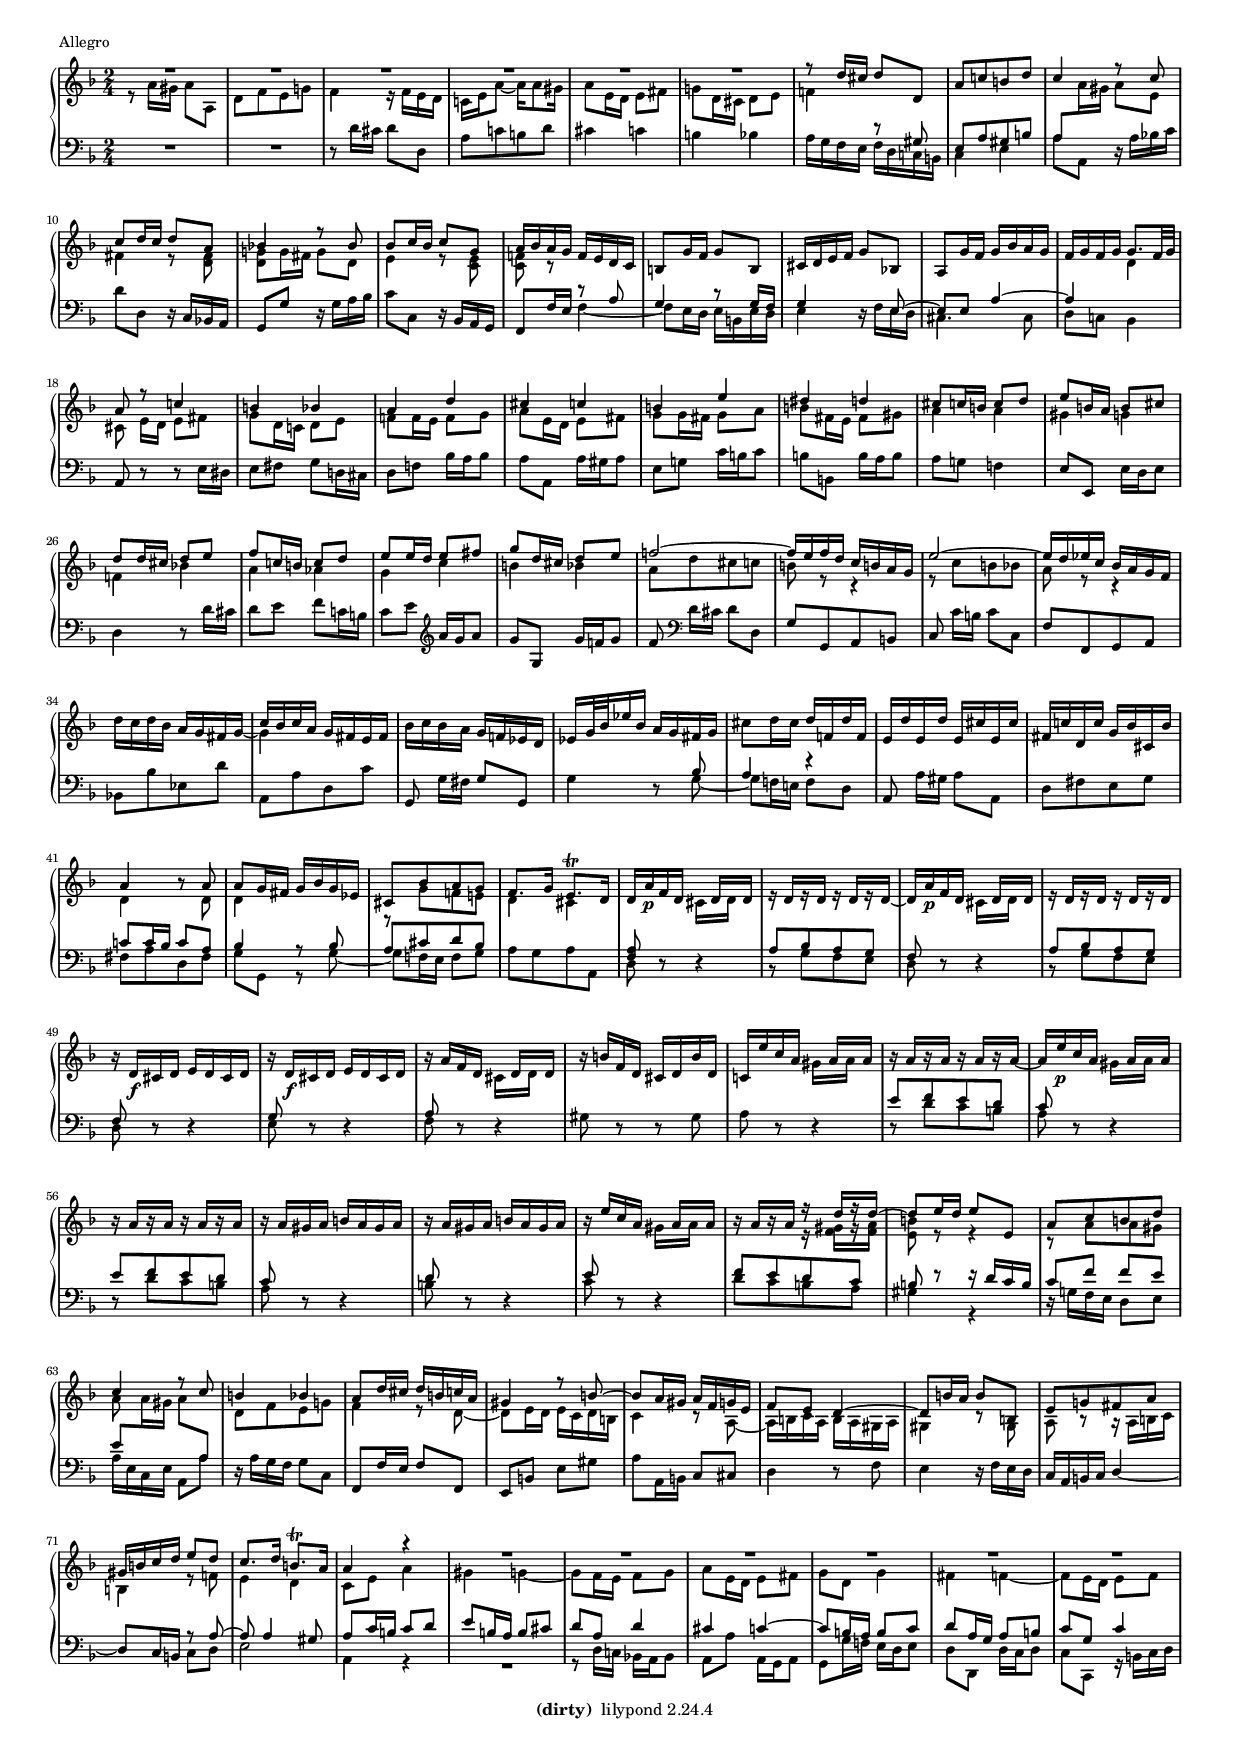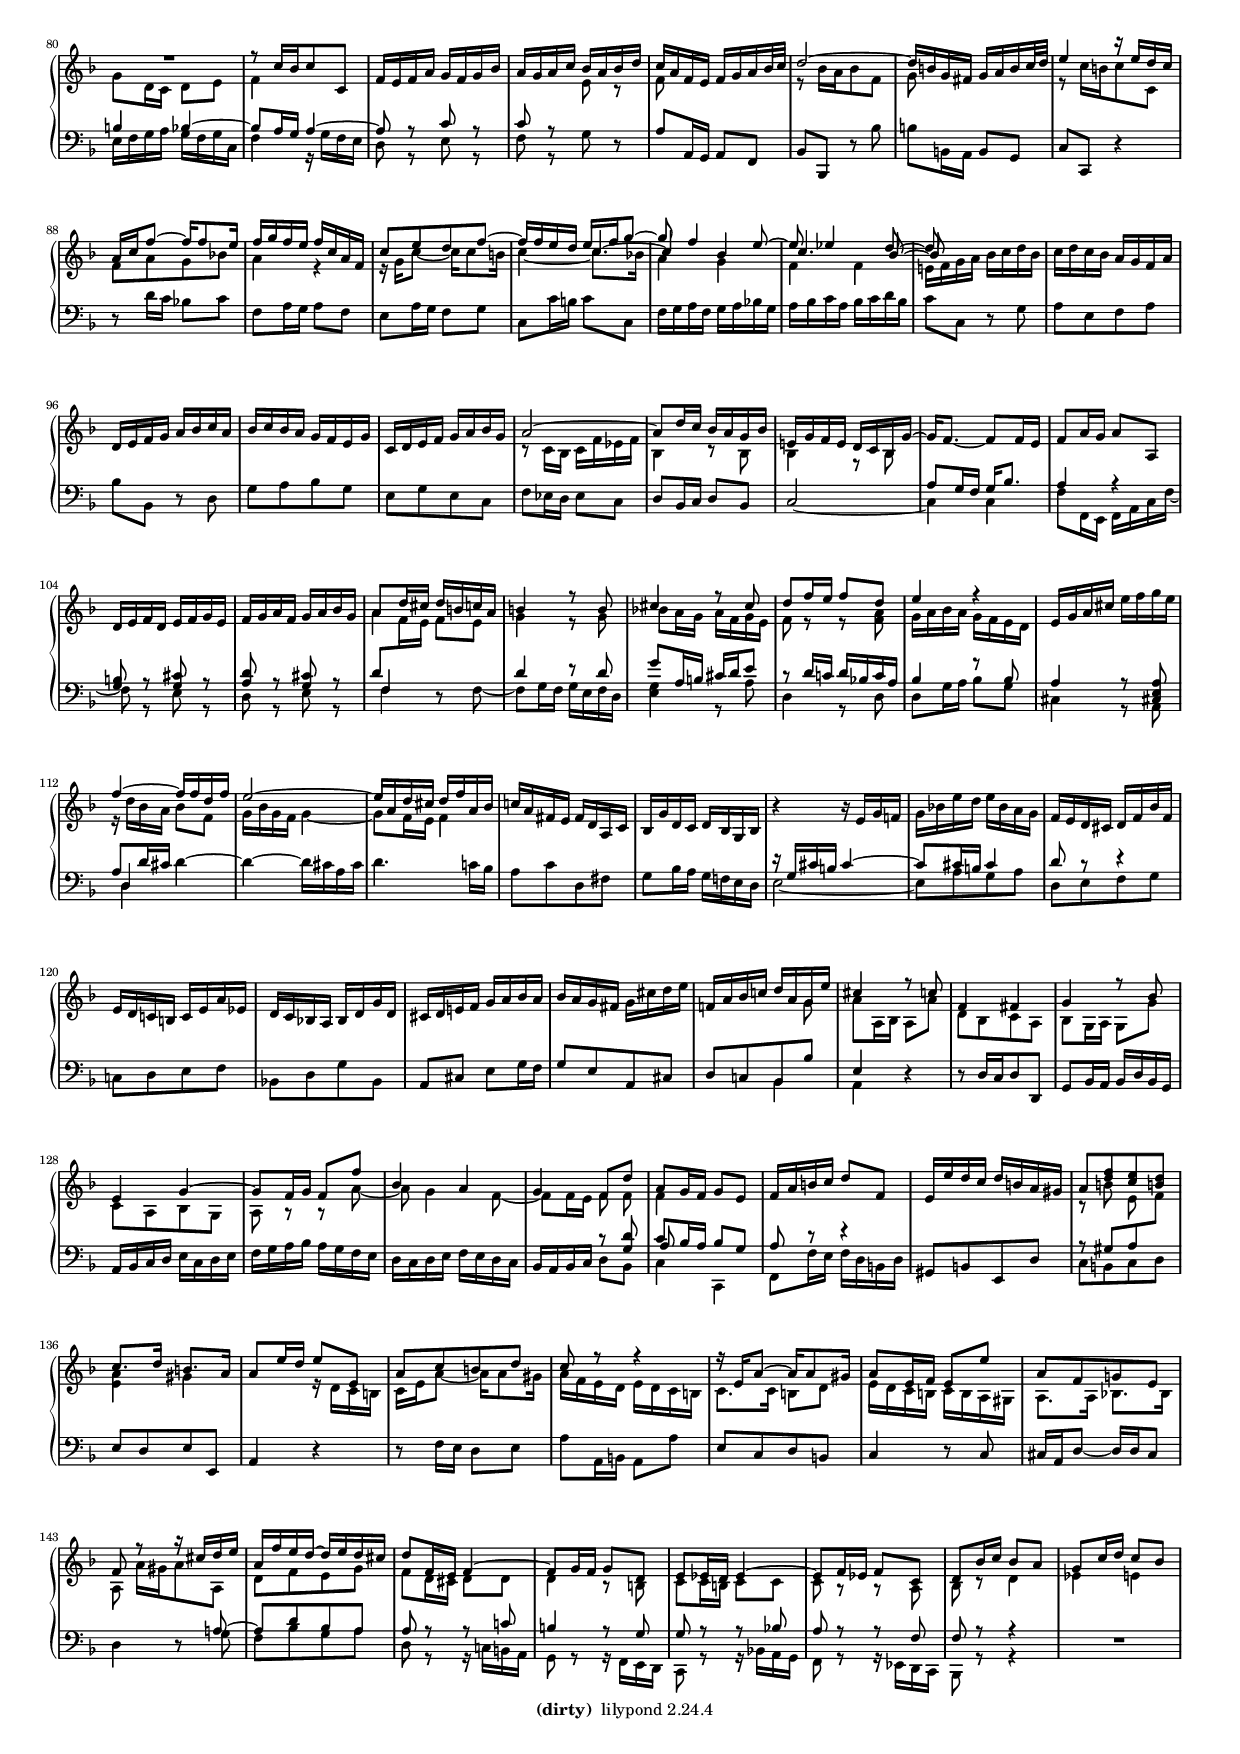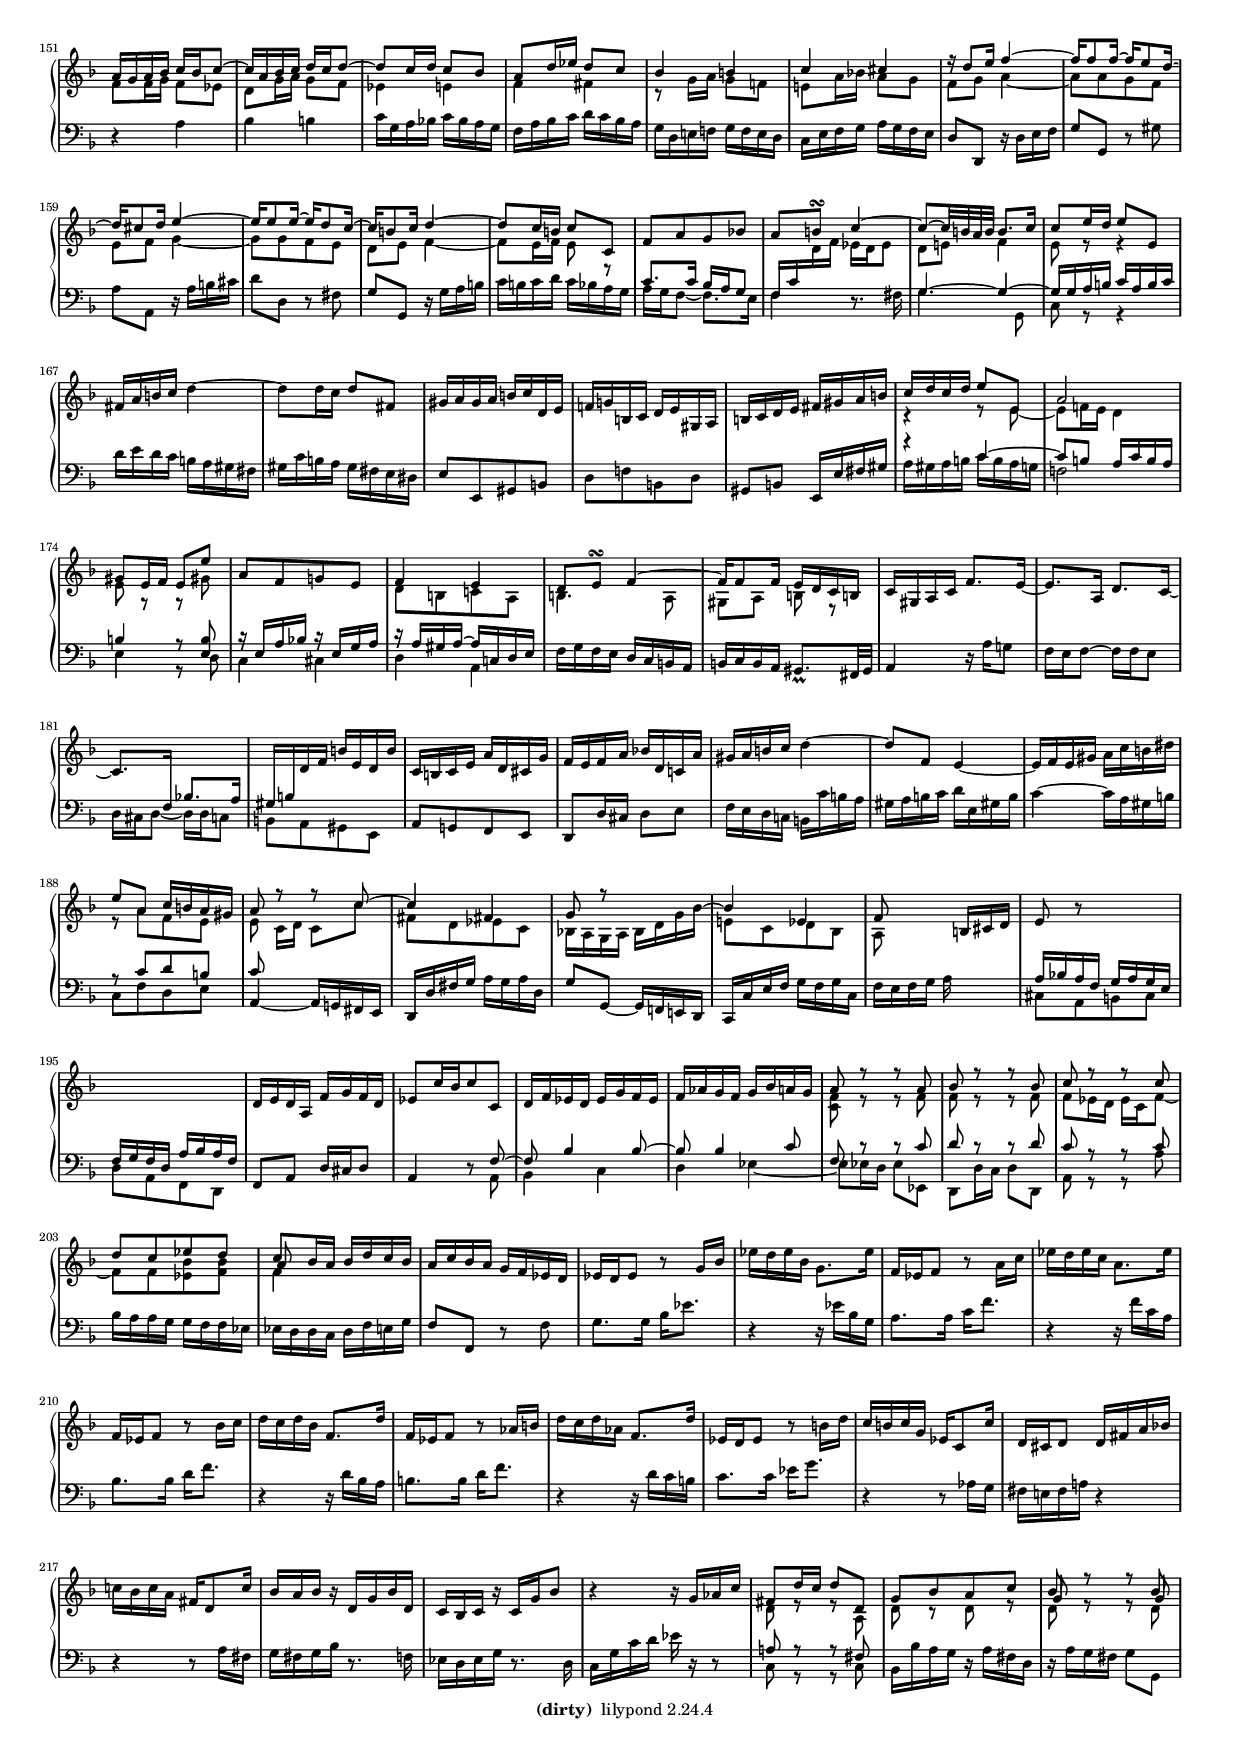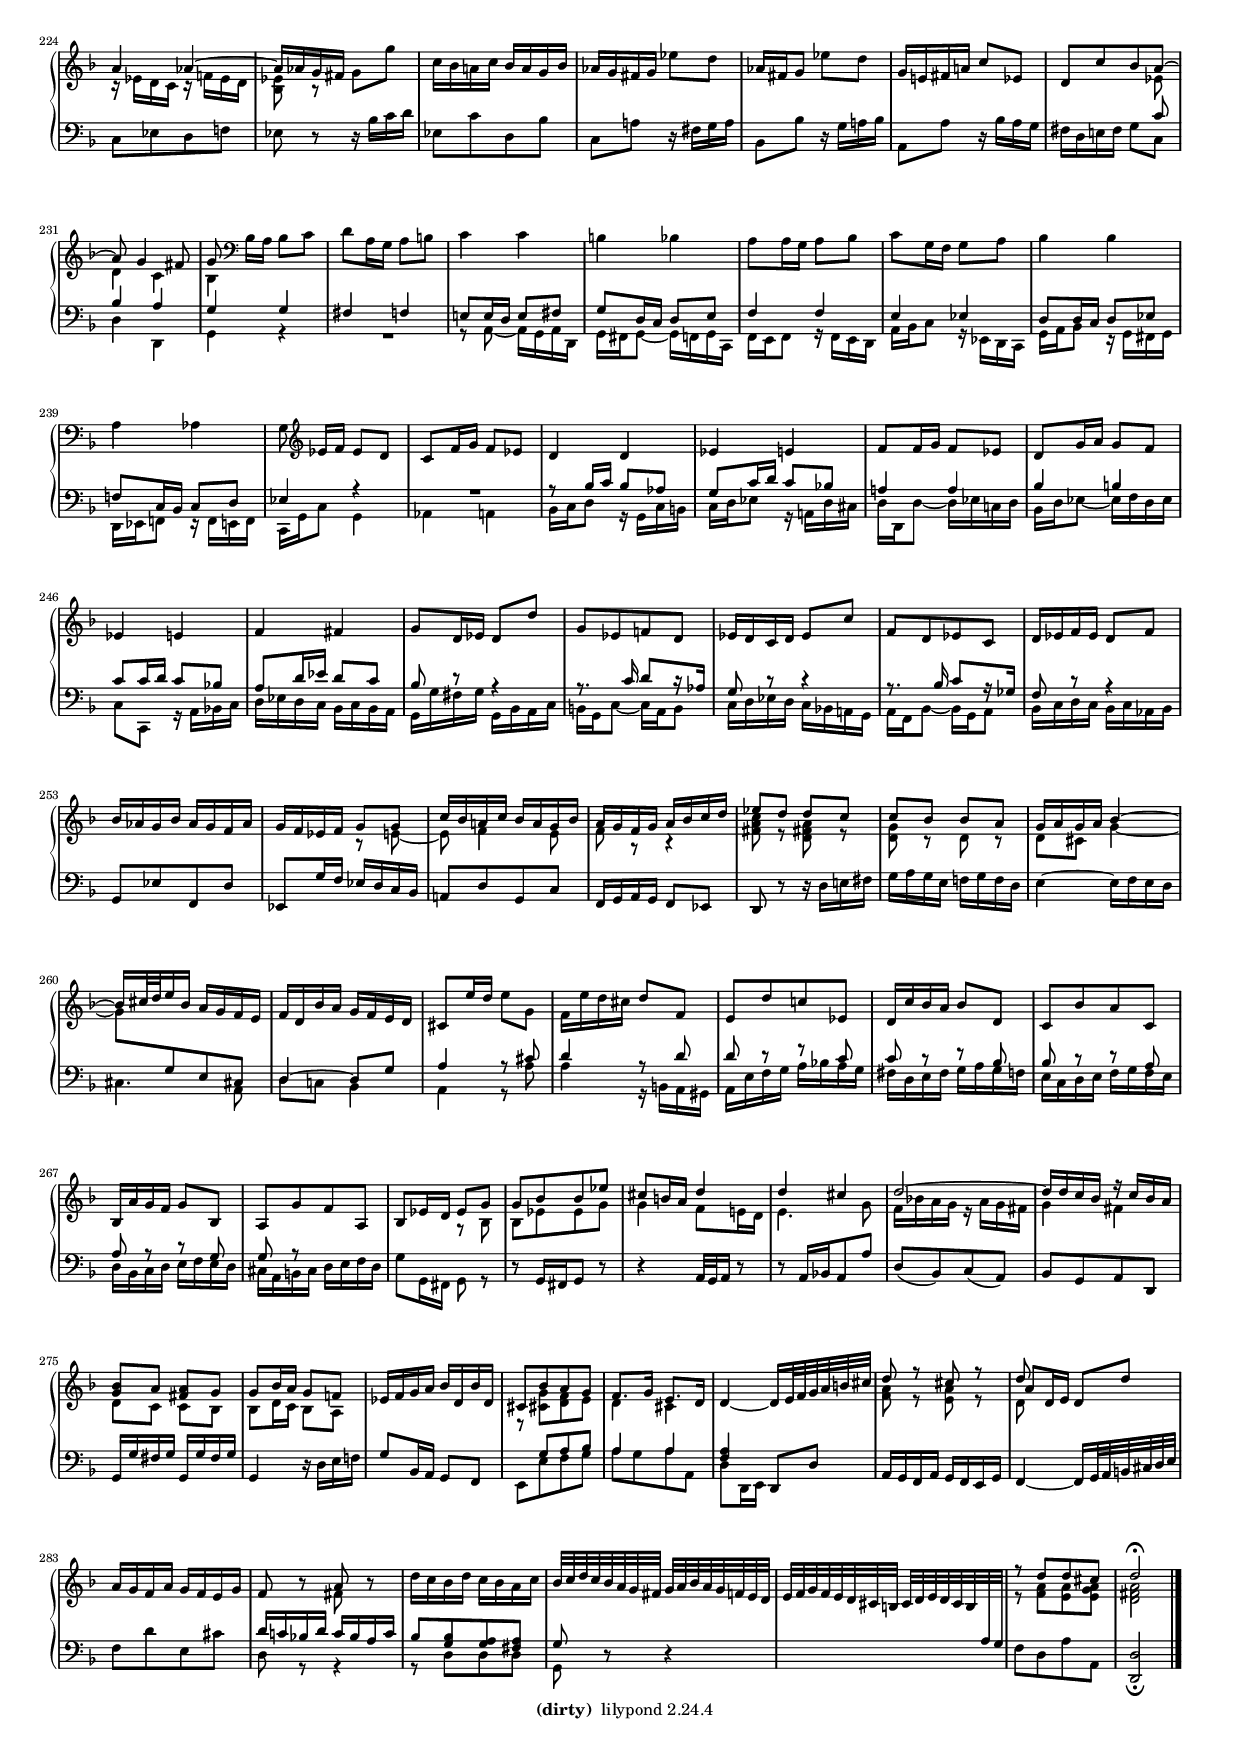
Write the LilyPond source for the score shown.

\version "2.18.2"

\include "../../tagline.ily"

breaks = {
  s2*150 \pageBreak
}

#(set-global-staff-size 13.2)

\paper {
  #(set-paper-size "a4")
  print-page-number = ##f
  between-system-padding = #0.1
  between-system-space = #0.1
  ragged-last-bottom = ##f
  ragged-bottom = ##f
  oddFooterMarkup = \gitTagline
  evenFooterMarkup = \gitTagline
}

\version "2.18.2"

cstr = \change Staff = "right"
cstl = \change Staff = "left"

\header {
  %title = "Fuga"
  meter = "Allegro"
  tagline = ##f
}

global = {
  \key d \minor
  \time 2/4
  \override Staff.NoteCollision #'merge-differently-dotted = ##t
}

right = \relative c'' {
  \global
  
  R2 * 5
  R2
  r8 d16 cis d8 d,
  a'[ c! b d]
  c4 r8 c
  c d16 c d8 a
  
  bes!4 r8 bes
  bes c16 bes c8 g
  a16 bes a g f e d c
  b8 g'16 f g8 b,
  cis16 d e f g8 bes,!
  
  a g'16 f g bes a g
  f g f g g8. f32 g 
  a8 r c!4 
  b bes
  
  a d
  cis c
  b e
  dis d
  cis8 c16 b c8 d
  
  e b16 a b8 cis
  d d16 cis d8 e
  f c!16 b c8 d
  e e16 d e8 fis
  g d16 cis d8 e
  
  
  f!2 ~ 
  f16 e f d c b! a g
  e'2 ~
  e16 d ees c bes a g f
  s2
  
  c'16bes c a g fis e fis
  \oneVoice bes c bes a g f! ees d
  ees g32 bes ees16 bes a g fis g
  cis8 d16 cis d f,! d' f,
  e d' e, d' e, cis' e, cis'
  
  fis, c'! d, c' g bes cis, bes'
  <<{ a4 } \\ { d, }>> \oneVoice r8
  << \new Voice { \voiceOne 
      a' 
      a g16 fis g bes g ees
      cis8[ bes' a g]
      f8. g16 e8.-\trill d16 }
    \new Voice { \voiceTwo
      d8
      d4 s
      r8 g[ f! e!]
      d4 cis }>>
  
  \repeat unfold 2 {
    d16 a'\p f d s d[ s d]
    e\rest d[ r d] e\rest d[ r d] ~ }
  \repeat unfold 2 { 
    r16 d\f cis d e d cis d }
  
  r16 a' f d s d[ s d]
  r b' f d cis d b' d,
  c! e' c a s a[ s a]
  r a[ r a] r a[ r a] ~
  
  \stemUp a e'\p c a s a[ s a]
  r a[ r a] r a[ r a]
  \repeat unfold 2 {
    r a gis a b a gis a }
  r e' c a s a[ s a]
  
  
  r a[ r a]
  <<\new Voice { \voiceOne
      r \override Stem.details.beamed-lengths = #'(4) d[ r d] ~ 
      \revert Stem.details.beamed-lengths
      d8 e16 d e8 e,
      a[ c b d]
      c4 r8 c }
    \new Voice { \voiceTwo
      r16 <f, gis>[ r <f a>]
      <e b'>8 r r4
      r8 a[ a gis]
      a }>>
  \voiceOne b4 bes
  
  a8 d16 cis d b c a
  gis4 r8 b ~
  b8 a16 gis a f g e
  f8 e d4 ~
  d8 b'16 a b8 b,
  
  e8[ g! fis a]
  gis16 b c d
  <<\new Voice { \voiceOne
      e8 d
      c8. d16 b8.-\trill a16
      a4 r R2 * 7
      r8 c16[ bes c8 c,] } 
    \new Voice { \voiceTwo
      r8 f!
      e4 d
      c8 e a4
      gis g ~ 
      g8 f16 e f8 g
      
      a e16 d e8 fis
      g d g4
      fis f ~ 
      f8 e16 d e8 f
      g d16 c d8 e
      f4 s }>>
  
  f16 e f a g f g bes
  a g a c bes a bes d
  c a f e f g a bes32 c 
  d2 ~ 
  d16 b g fis g a b c32 d
  
  e4 r16 e d c
  a c f8 ~
  f16 f8 e16
  f g f e f c a f
  
  << \new Voice { \voiceOne
      c'8[ e d f] ~
      f16 f e d e f g8 ~
      g f4 e8 ~
      e ees4 d8 ~ 
      d s s4 }
    \new Voice { \voiceTwo
      r16 g, c8 ~ c16 c8 b16
      c4 ~ \once \override NoteColumn.force-hshift = #1 c8. bes!16 a4 g f f
      e!16 f g a bes c d bes
    }
    \new Voice { \voiceThree
      s2 s4
      \shape #'((0 . -0.5) (0 . -0.5) (0 . -0.5) (0 . -0.5)) Tie
      c4 ~ c bes
      \once \override NoteColumn.force-hshift = #1 c4. bes8 ~ bes 
    }
  >>
  
  \oneVoice c16 d c bes a g f a
  \voiceOne d, e f g a bes c a
  bes c bes a g f e g
  
  c, d e f g a bes g
  a2 ~ a8 d16 c bes a g bes
  e,! g f e d c bes g' ~
  \oneVoice g16 f8. ~ f8 f16 e
  f8 a16 g a8 a,
  
  d16 e f d e f g e
  f g a f g a bes g
  <<\new Voice { \voiceOne a8 d16 cis } 
    \new Voice { \voiceTwo a4 }>> 
  \voiceOne d16 b c a
  b4 r8 b
  cis4 r8 cis
  
  d8 f16 e f8 d
  e4 r
  \oneVoice e,16 g a cis e f g e
  \voiceOne f4 ~ f16 f d f
  e2 ~
  e16 a, d cis d f a, bes
  
  c! a fis e fis d a c
  bes g' d c d bes g bes
  \oneVoice r4 r16 e g f!
  g bes! e d e bes a g
  f e d cis d f bes f
  
  e d c! b c e a ees
  d c bes! a bes d g d
  cis d e! f g a bes a
  bes a g fis g cis d e
  \voiceOne f,! a bes c! d a g e'
  cis4 r8 c
  
  
  f,4 fis
  g r8 bes
  e,4 g ~
  g8 f16 g f8 f'
  bes,4 a
  
  g4 f8 d'
  a g16 f g8 e
  \oneVoice f16 a b c d8 f,
  e16 e' d c d b a gis
  <<\new Voice { \voiceOne a8[ <d f> <c e> <b! d>] }
    \new Voice { \voiceTwo r8 b e, }>>
  
  \voiceOne c'8. d16 b8. a16
  a8 e'16 d e8 e,
  a[ c b d]
  c8 r r4
  r16 e, a8~ a16 a8 gis16
  
  a8 e16 f e8 e'
  a,[f g! e]
  f8 r r16 cis' d e
  a, f' e d ~ d e d cis
  d8 f,16 e f4 ~
  
  f8 g16 f g8 d
  e ees16 d ees4 ~
  ees8 f16 ees f8 c
  d bes'16 c bes8 a
  g c16 d c8 bes
  
  a16 g a bes c bes c8 ~ 
  c16 a bes c d c d8 ~
  d c16 d c8 bes
  a d16 ees d8 c
  bes4 b
  
  
  c4 cis
  r16 d8 e16 f4 ~
  f16 f8 f16 ~ f e8 d16 ~
  d cis8 d16 e4 ~
  e16 e8 e16 ~ e d8 c16 ~
  
  c16 b8 c16 d4 ~
  d8 c16 b c8 c,
  f[ a g bes!]
  a b\turn c4 ~
  c8 ~ c32 b a b b8. c16
  
  c8 e16 d e8 e,
  \oneVoice fis16 a b c d4 ~
  d8 d16 c d8 fis,
  gis16 a gis a b c d, e
  f! g! b, c d e gis, a
  
  b c d e fis gis a b
  \voiceOne c d c d e8 e,
  a2
  gis8 e16 f e8 e'
  a,[ f g! e]
  
  f4 e
  d8 e\turn f4 ~
  f16 f8 f16 e d c b!
  \oneVoice c gis a c f8. e16 ~
  e8. a,16 d8. c16 ~
  
  \override Beam.damping = #+inf.0
  \voiceOne c8. \cstl f,16 bes!8. a16
  gis b \cstr d f b e, d b'
  \revert Beam.damping
  \oneVoice c, b c e a d, cis g'
  f e f a bes! d, c! a'
  gis a b c d4 ~
  
  
  d8 f, e4 ~
  e16 f e gis a c b dis
  \voiceOne e8 a, c16 b a gis
  a8 r r c ~
  c4 fis,!
  
  g8 r \stemDown bes,16 d g bes ~ 
  \stemUp bes4 ees,
  f8 s s16 \oneVoice b, cis d
  e8 r s4 
  s2
  
  d16 e d a f' g f d
  ees8[ c'16 bes c8 c,]
  d16 f ees d ees g f ees
  f aes g f g bes a g
  \voiceOne a8 r r a
  
  bes r r bes
  c r r c
  d[ c ees d]
  <<\new Voice { \voiceOne c bes16 a }
    \new Voice { \voiceTwo f4 }
    \new Voice { \voiceThree a8 }
  >> bes16 d c bes
  \oneVoice a c bes a g f ees d
  
  ees d ees8 r g16 bes
  ees d ees bes g8. ees'16
  f, ees f8 r a16 c
  ees d ees c a8. ees'16
  f, ees f8 r bes16 c
  
  d c d bes f8. d'16
  f, ees f8 r aes16 b
  d c d aes f8. d'16
  ees, d ees8 r b'16 d
  c b c g ees c8 c'16
  
  
  d, cis d8 d16 fis a bes!
  c! bes c a
  fis d8 c'16
  bes a bes r d, g bes d,
  c bes c r c g' bes8
  
  r4 r16 g aes c
  \voiceOne fis,8 d'16 c d8 d,
  g[ bes a c]
  <<\new Voice { \voiceOne bes r r bes } 
    \new Voice { \voiceThree g s s g }>>
  a4 aes ~
  
  aes16 aes g fis \oneVoice g8 g'
  c,16 bes a! c bes a g bes
  aes g fis g ees'8 d
  aes16 fis g8 ees' d
  
  g,16 e! fis a! c8 ees,
  
  <<\new Voice { \voiceOne 
      d[ c' bes a] ~ a8 g4 fis8 g 
      \clef bass \oneVoice bes,16[ a] }
    \new Voice { \voiceTwo
      s4. ees'8 d4 c bes }>>
  bes8 c
  d a16 g a8 b
  
  c4 c
  b bes
  a8 a16 g a8 bes
  c g16 f g8 a
  
  bes4 bes
  a aes
  g8 \clef treble ees'16[ f] ees8 d
  c f16 g f8 ees
  d4 d
  
  
  ees e
  f8 f16 g f8 ees
  d g16 a g8 f
  ees4 e
  f fis
  
  g8 d16 ees d8 d'
  g,[ ees f! d]
  ees16 d c d ees8 c'
  f,[ d ees c]
  d16 ees f ees d8 f
  
  bes16 aes g bes aes g f aes
  g f ees f \voiceOne g8 g
  c16 bes a! c bes a g bes
  a g f g a bes c d
  ees8 d d c
  
  c bes bes a
  g16 a g a bes4 ~
  bes16 cis32 d e16 bes \oneVoice a g f e
  f d bes' a g f e d
  
  cis8 e'16 d e8 g,
  f16 e' d cis d8 f,
  e[ d' c! ees,]
  d16 c' bes a bes8 d,
  c[ bes' a c,]
  
  
  bes16 a' g f g8 bes,
  a[ g' f a,]
  bes ees16 d \voiceOne ees8 g
  g[ bes bes ees]
  cis b16 a d4
  
  d cis 
  d2 ~
  d16 d c bes r c bes a
  <g bes>8 a <fis a> g
  g bes16 a g8 f!
  
  ees16 f g a bes d, bes' d,
  cis8[ bes' a g]
  f8. g16 e8. d16
  \oneVoice d4 ~ d16 e32 f g a b cis
  \voiceOne d8 r cis r
  
  <<\new Voice { \voiceOne d8 }
    \new Voice { \voiceThree 
      \once \override NoteColumn.force-hshift = #1 
      a d,16 e }>>
  \oneVoice d8 d'
  a16 g f a g f e g
  f8 r <<\new Voice { \voiceOne a } \new Voice { \voiceTwo fis }>> r
  d'16 c bes d c bes a c
  
  bes32 c d c bes a g fis g a bes a g f e d
  e f g f e d cis b \override Beam.damping = #+inf.0 \voiceOne cis d e d cis b \cstl a g 
  \revert Beam.damping
  \cstr r8 d''[ d cis]
  d2-\fermata \bar "|."
}

middle = \relative c'' {
  \global
  
  r8 a16 gis a8 a,
  d[ f e g!]
  f4 r16 f e d 
  c! e a8 ~ a16 a8 gis16
  a8 e16 d e8 fis
  
  g! d16 cis d8 e
  f!4 \cstl \voiceOne r8 gis,
  e[ a gis b]
  a \cstr \voiceTwo a'16 gis a8 e
  fis4 r8 <d fis>
  
  <d g!> g16 fis g8 d
  e4 r8 <c e>
  <c f!> r \cstl \voiceOne r a
  g4 r8 g16 f
  g4 s8 e ~
  
  e e a4 ~
  a \cstr \voiceTwo d
  cis8 e16[ d] e8 fis
  g d16 c! d8 e
  
  f! f16 e f8 g
  a e16 d e8 fis
  g g16 fis g8 a
  b fis16 e fis8 gis
  a4 a
  
  gis g
  f! bes!
  a aes
  g c
  b bes
  
  
  a8[ d cis c]
  b r r4
  r8 c[ b bes]
  a r r4
  \oneVoice d16 c d bes a g fis \once \tieDown g ~ 
  
  \voiceTwo g4 s
  s2
  s4. \cstl \voiceOne bes,8
  a4 r
  s2
  
  s2
  c!8 c16 bes c8 a
  bes4 r8 bes
  a[ cis d bes]
  s2
  
  <f a>8 s
  \repeat unfold 2 {
    \cstr \voiceTwo cis'16[ s d] s
    \cstl \voiceOne a8[ bes a g]
    f s } s4
  
  g8 s4.
  a8 s \cstr \voiceTwo cis16[ s d] s
  s2
  s4 \repeat unfold 2 {
    \cstr \voiceTwo gis16[ s a] s
    \cstl \voiceOne e8[ f e d]
    c s } s4
  d8 s4.
  e8 s \cstr \voiceTwo gis16[ s a] s
  
  
  \cstl \voiceOne f8[ e d c]
  b r e16\rest d c b
  c8 f f e
  e \cstr \voiceTwo a16 gis a8 \cstl \voiceOne a,
  \cstr \voiceTwo d[ f e g!]
  
  f4 r8 d ~
  d e16 d e c d b
  c4 r8 a ~
  a16 b c a b a gis a
  gis4 r8 gis
  
  a r r16 a b c
  b4 \cstl \voiceOne r8 a ~
  a a4 gis8
  a8 c16 b c8 d 
  e b16 a b8 cis
  d8 a d4
  
  cis c ~
  c8 b16 a b8 c
  d a16 g a8 b
  c g c4
  b bes ~
  bes8 a16 g a4 ~
  
  a8 r c r
  c r \cstr \voiceTwo e r
  f s s4
  r8 bes16[ a bes8 f]
  g s s4
  
  r8 c16[ b c8 c,]
  f[ a g bes!]
  a4 r
  

  s2*9
  r8 c,16 bes c f ees f
  bes,4 r8 bes
  bes4 r8 bes
  \cstl \voiceOne a8 g16 f g bes8.
  a4 r
  
  <g b>8 r <g cis> r
  <a d> r <g cis> r
  d' \cstr \voiceTwo f16 e f8 e
  g4 r8 g
  bes! a16 g a f g e
  
  f8 r r <f a> 
  g16 a bes a g f e d 
  s2
  r16 d' bes a bes8 f
  g16 bes g f g4 ~
  g8 f16 e f4
  
  s2 s2 \cstl \voiceOne
  r16 g, cis b cis4 ~
  cis8 cis16 b cis4
  d8 r r4
  
  s2*4
  s4 s8 \cstr \voiceTwo g8
  a a,16 bes a8 a'
  
  
  d,[ bes c a]
  bes g16 a g8 g'
  c,[ a bes g]
  a8 r r a' ~
  a g4 f8 ~

  f f16 e f8\noBeam f 
  f4 s
  s2 s2
  \cstl \voiceOne r8 gis,[ a \cstr \voiceTwo f']
  
  <e a>4 gis
  s4 r16 d c b
  c e a8 ~ a16 a8 gis16
  a f e d e d c b
  c8. c16 b8 d
  
  e16 d c b c b a gis
  a8. a16 bes!8. bes16
  a8 a'16[ gis a8 a,]
  d[ f e g]
  f d16 cis d8 d
  
  d4 r8 b
  c c16 b c8 c
  c r r a
  bes r d4
  ees e
  
  f8 f16 g f8 ees
  d g16 a g8 f
  ees4 e
  f fis
  r8 g16 a g8 f!
  
  
  e! a16 bes! a8 g
  f g a4 ~
  a8[ a g f]
  e f g4 ~
  g8[ g f e]
  
  d e f4 ~
  f8 e16 f e8 r
  \cstl \voiceOne c8. c16 bes a g8
  f16 c' \cstr \voiceTwo d f ees d ees8
  d e! f4
  
  e8 r r4
  s2*5
  r4 r8 e8 ~
  e f!16 e d4
  e8 r r gis!
  s2
  
  d8[ b c! a]
  b4. a8
  gis a b r
  s2*9
  
  r8 a'[ f e]
  e c16[ d] c8 c'
  fis,[ d ees c]
  
  bes!16 a g a s4
  e'!8[ c d bes]
  a s s4
  \cstl \voiceOne a16 bes! a f g a g e
  f g f d a' bes a f
  
  s2
  s4. f8 ~
  f bes4 bes8 ~
  bes bes4 c8
  \cstr \voiceTwo <c f> r r f
  
  f r r f
  f ees16 d ees c f8 ~
  f[ f <ees bes'> <f bes>]
  s2*17
  
  
  d8 r r a
  d r d r
  d r r d
  r16 ees d c r f! ees d
  
  <bes ees>8 r s4
  s2*4
  s4. \cstl \voiceOne c8
  bes4 a
  g g
  fis f
  
  e!8 e16 d e8 fis
  g d16 c d8 e
  f4 f
  e ees
  
  d8 d16 c d8 ees
  f! c16 bes c8 d
  ees4 r
  R2
  r8 bes'16 c bes8 aes
  
  
  g8 c16 d c8 bes!
  a!4 a
  bes b
  c8 c16 d c8 bes!
  a d16 ees d8 c
  
  bes8 r r4
  r8. c16 d8[ r16 aes]
  g8 r r4
  r8. bes16 c8[ r16 ges]
  f8 r r4
  
  s2
  s4 \cstr \voiceTwo r8 e' ~
  e f4 e8
  f r r4
  <fis a c>8 r <d fis! a> r
  
  <d g> r d r
  d cis g'4 ~
  g8[ \cstl \voiceOne g, e cis!]
  d4 ~ d8 g
  
  a4 r8 cis 
  d4 r8 d
  d r r c
  c r r bes
  bes r r a
  
  
  a r r g
  g r s4
  s4 \cstr \voiceTwo r8 bes
  bes[ ees ees g]
  g4 f8 e!16 d
  
  e4. g8
  f16 bes! a g r a g fis
  g4 fis
  d8 c c bes
  bes d16 c bes8 a
  
  s2
  r8 <cis! g'>[ <d f> e]
  d4 cis
  s2
  <f a>8 r <e a> r
  
  d s4.
  s2
  \cstl \voiceOne d16 c! bes! d c bes a c
  bes8[ <g bes> <g a> <fis a>]
 
  g8 s4.
  s2
  \cstr \voiceTwo r8 <f' a>[ <e a> <e g a>]
  <d fis a>2
}
 
left = \relative c' {
  \global
  
  R2*2
  r8 d16 cis d8 d,
  a'[ c! b d]
  cis4 c
  
  b bes
  a16 g f e \voiceTwo f d c! b
  c4 e \oneVoice
  a8 a, r16 a' bes! c
  d8 d, r16 c bes! a
  
  g8 g' r16 g a bes
  c8 c, r16 bes a g
  f8 f'16 e \voiceTwo f4 ~ 
  f8 e16 d e b e d 
  e4
  \oneVoice r16 \voiceTwo f e d
  
  cis4. cis8
  d c! bes4
  \oneVoice a8 r r e'16 dis
  e8 fis g d!16 cis
  
  d8 f! bes16 a bes8
  a a, a'16 gis a8
  e g! c16 b c8
  b b, b'16 a b8
  a g! f!4
  
  e8 e, e'16 d e8
  d4 r8 d'16 cis
  d8 e f c!16 b
  c8 e \clef treble a16 g a8
  g g, g'16 f! g8
  
  
  f \clef bass d16[ cis] d8 d,
  g[ g, a b]
  c c'16[ b] c8 c,
  f[ f, g a] 
  bes![ bes' ees, d']
  
  a,[ a' d, c']
  g, g'16[ fis] g8 g,
  g'4 r8 \voiceTwo g ~
  g f!16 e! f8 d
  \once \stemUp a a'16[ gis] a8 a,
  
  d[ fis e g]
  fis[ a d, fis]
  g g, r g' ~
  g f!16 e f8 g
  a[ g a a,]
  
  d8 \oneVoice r r4
  \repeat unfold 2 {
    r8 g[ f e]
    d8 r r4 }
  
  e8 r r4
  f8 r r4
  gis8 r r gis
  \repeat unfold 2 {
    a8 r r4
    r8 d8[ c b] }
  a8 r r4
  b8 r r4
  c8 r r4
  

  \voiceTwo d8[ c b a]
  gis4 r
  \oneVoice r16 \voiceTwo g! f e d8 e
  a16 e c e a,8 a'
  \oneVoice r16 a g f g8 c,
  
  f, f'16 e f8 f,
  e b' e gis
  a a,16 b c8 cis
  d4 r8 f
  e4 r16 f e d
  
  c a b c \once \stemUp d4 ~ 
  d8 c16 b \voiceTwo c8 d
  e2
  a,4 r 
  R2
  r8 d16 c! bes! a bes8
  
  a8 a' a,16 g a8
  g g'16 f! e d e8
  d d, d'16 c d8
  c c, r16 b' c d 
  e f g a g f g c,
  f4 r16 g f e
  
  d8 r e r
  f r g \oneVoice r
  a a,16 g a8 f
  bes bes, r bes''
  b b,16 a b8 g
  
  c c, r4
  r8 d''16 c bes!8 c
  f, a16 g a8 f
  e a16 g f8 g
  c, c'16 b c8 c, 
  f16 g a f g a bes! g
  
  
  a bes c a bes c d bes
  c8 c, r g'
  a[ e f a]
  bes bes, r d
  g[ a bes g]
  
  e[ g e c]
  f ees16 d ees8 c
  d bes16 c d8 bes
  c2 ~
  \voiceTwo c4 c
  f8 f,16 e f a c f ~
  
  f8 r e r
  d r e r
  <<\new Voice { \voiceThree f4 } 
    \new Voice { \voiceFour 
      \once \override NoteColumn.force-hshift = #1 
      f4 }>>
  \oneVoice r8 
  
  <<\new Voice { \voiceTwo
      f8 ~ 
      f g16 f g e f d
      <e g>4 r8 a
      d,4 r8 d
      d g16 a bes8 g
      cis,4 r8 a } 
    \new Voice { \voiceOne
      s8 d'4 r8 d
      g a,16 b cis d e8
      r d16 c! d bes! c a
      bes4 r8 bes
      a4 r8 <cis,! e a>
  }>>
  
  <<{ a'8 d16 cis } \\ 
    {\once \override NoteColumn.force-hshift = #1 d,4 } \\ 
    { d4 } >> \oneVoice d'4 ~
  d ~ d16 cis a cis
  d4. c!16 bes
  
  a8[ c d, fis]
  g8 bes16 a g f! e d
  \voiceTwo e2 ~
  e8[ a g a]
  d,[ e f g]
  
  \oneVoice c,![ d e f]
  bes,![ d g bes,]
  a cis e g16 f
  \voiceOne g8[ e a, cis]
  <<\new Voice { \voiceOne d[ c! bes bes'] e,4 } 
    \new Voice { \voiceFour s4 bes a }>> 
  \oneVoice r4
  
  
  r8 d16[ c d8 d,]
  g bes16 a bes d bes g
  a bes c d e c d e
  f g a bes a g f e
  d c d e f e d c
  
  bes a bes c
  
  <<\new Voice { \voiceOne
      r8 <g' d'>
      c bes16 a bes8 g
      a8 r r4
    } \new Voice { \voiceTwo
      d,8 bes
      c4 c,
      f8 f'16 e f d b d
    } \new Voice { \voiceThree
      s4 a'8
  }>>
  
  \oneVoice gis,8[ b e, d']
  \voiceTwo c[ b c d]
  
  \oneVoice e[ d e e,]
  a4 r
  r8 f'16 e d8 e
  a a,16 b a8 a'
  e[ c d b]
  
  c4 r8 c
  cis16 a d8 ~ d16 d cis8
  d4 r8
  << \new Voice { \voiceOne
      a'!8 ~
      a[ d bes a]
      a r r c!
      b4 r8 g
      g r r bes!
      a r r f
      f r r4
    }\new Voice { \voiceTwo
      g8
      f[ bes g a]
      d, r r16 c! b a
      g8 r r16 f e d
      c8 r r16 bes'! a g
      f8 r r16 ees d c
      bes8 r r4
  }>> 
  \oneVoice R2
  
  r4 a''
  bes b
  c16 g a bes! c bes a g
  f a bes c d c bes a
  g d e! f! g f e d
  
  
  c e f g a g f e
  d8 d, r16 d' e f
  g8 g, r gis'
  a a, r16 a' b cis
  d8 d, r fis
  
  g g, r16 g' a b
  c b c d c bes a g
  \voiceTwo a g f8 ~ f8. e16
  f4 \oneVoice r8. fis16
  
  <<\new Voice { \voiceOne
      g4 ~ g ~
      g16 g a b c a b c
    } \new Voice { \voiceTwo
      g4. g,8
      c r r4 }>>
  
  d'16 e d c b a gis fis
  gis c b a gis fis e dis
  e8[ e, gis b]
  d[ f! b, d]
  gis, b e,16 e' fis gis
  
  <<\new Voice { \voiceOne
      r4 c ~
      c8 b a16 c b a
      b4 r8 <e, b'>
      r16 e a bes! r e, g a
      r a gis a ~ a c,! d e
    } \new Voice { \voiceTwo
      a16 gis a b c b a g
      f!2
      e4 r8 d
      c4 cis
      d a }>>
  
  f'16 g f e d c b a
  b c b a gis8._\prall fis32 gis
  a4 r16 a' g!8
  f16 e f8 ~ f16 f e8
  
  \voiceTwo d16 cis d8 ~ d16 d c8
  b[ a gis e]
  \oneVoice a[ g! f e]
  d8 d'16 cis d8 e
  f16 e d c! b c' b a
  
  
  gis a b c d e, gis! b
  c4 ~ c16 a gis b
  <<\new Voice { \voiceOne r8 c[ d b] c } 
    \new Voice { \voiceTwo c,[ f d e]
      \stemUp a,4 ~ a16 g! fis e }
  >>
  d d' fis g a g a d,
  
  g8 g, ~ g16 f! e! d
  c c' e f g f g c,
  f e f g a s s8
  \voiceTwo cis,8[ a b cis]
  d[ a f d]
  
  \oneVoice f a d16 cis d8
  a4 r8 \voiceTwo a
  bes4 c d
  <<\new Voice { \voiceOne
      s4 f8 r r c'
      d r r d
      c r r c
    } \new Voice { \voiceTwo
      ees,4 ~
      ees8 ees16 d ees8 ees,
      d d'16 c d8 d,
      a'8 r r a' }>>
  
  \oneVoice bes16 a a g g f f ees
  ees d d c d f e g
  f8 f, r f'
  
  g8. g16 bes ees8.
  r4 r16 ees bes g
  a8. a16 c f8.
  r4 r16 f c a
  bes8. bes16 d f8.
  
  r4 r16 d bes a
  b8. b16 d f8.
  r4 r16 d c b
  c8. c16 ees g8.
  r4 r8 aes,16 g
  
  
  fis e! fis a! r4
  r r8 a16 fis 
  g fis g bes r8. f!16
  ees d ees g r8. d16
  
  c g' c d ees r r8
  <<\new Voice { \voiceOne a,! r r fis }
    \new Voice { \voiceTwo c r r c }>>
  bes16 bes' a g r a fis d
  r a' g fis \stemDown g8 g, \stemNeutral
  c[ ees d f!]
  
  ees r r16 bes' c d
  ees,8[ c' d, bes']
  c, a'! r16 fis g a
  bes,8 bes' r16 g a! bes
  
  a,8 a' r16 bes a g
  fis d e! fis \voiceTwo g8 c,
  d4 d,
  g r
  R2
  
  r8 a ~ a16 g a d,
  g fis g8 ~ g16 f! g c,
  f e f8 r16 f e d
  a' bes c8 r16 ees, d c
  
  g' a bes8 r16 g fis g
  d ees f!8 r16 f e! f
  c g' c8 g4
  aes a
  bes16 c d8 r16 g, c b
  
  
  c d ees8 r16 a,! d cis
  d d, d'8 ~ d16 ees c! d
  bes d ees8 ~ ees16 f d ees
  c8 c, r16 a' bes! c
  d ees d c bes c bes a
  
  g g' fis g g, bes a c
  b g c8 ~ c16 a b8
  c16 d ees d c bes! a! g
  a f bes8 ~ bes16 g a8
  bes16 c d c bes c aes bes
  
  \oneVoice g8[ ees' f, d']
  ees, g'16 f ees d c bes
  a!8[ d g, c]
  f,16 g a g f8 ees
  d r r16 d' e! fis
  
  g a g e f! g f d
  e4 ~ e16 f e d
  \voiceTwo cis4. a8
  d c! bes4
  
  a r8 a'
  a4 r16 b, a gis
  a e' f g a bes! a g
  fis d e fis g a g f
  e c d e f g f e
  
  d bes c d e f e d
  cis a b cis d e f d
  g8 g,16 fis g8 r
  \oneVoice r g16[ fis g8] r
  r4 a32 g a16 r8
  
  \stemUp r a16[ bes! a8 a']
  \stemNeutral d,[( bes) c( a])
  bes[ g a d,]
  g16 g' fis g g, g' fis g
  g,4 r16 d' e f!
  
  g8 bes,16 a g8 f
  <<\new Voice { \voiceOne
      s8 g'[ a bes] a4 a <f a>4 }
    \new Voice { \voiceTwo 
      e,8[ e' f g] a[ g a a,] d d,16 e }
  >> d8 d'
  a16 g f a g f e g
  
  f4 ~ f16 g32 a b cis d e
  f8[ d' e, cis']
  \voiceTwo d,8 r r4
  r8 d[ d d]
  
  g, \oneVoice r8 r4
  s2
  f'8[ d a' a,]
  <d, d'>2_\fermata
}

\score {
  \new PianoStaff <<
    \new Staff = "right" {
      << 
        \breaks
        \new Voice { \voiceOne \right }
        \new Voice { \voiceTwo \middle }
      >>
    }
    \new Staff = "left" { 
      <<
        \breaks 
        \new Voice { \clef bass \left }
      >>
    }
  >>
  \layout { indent = 0 }
}

